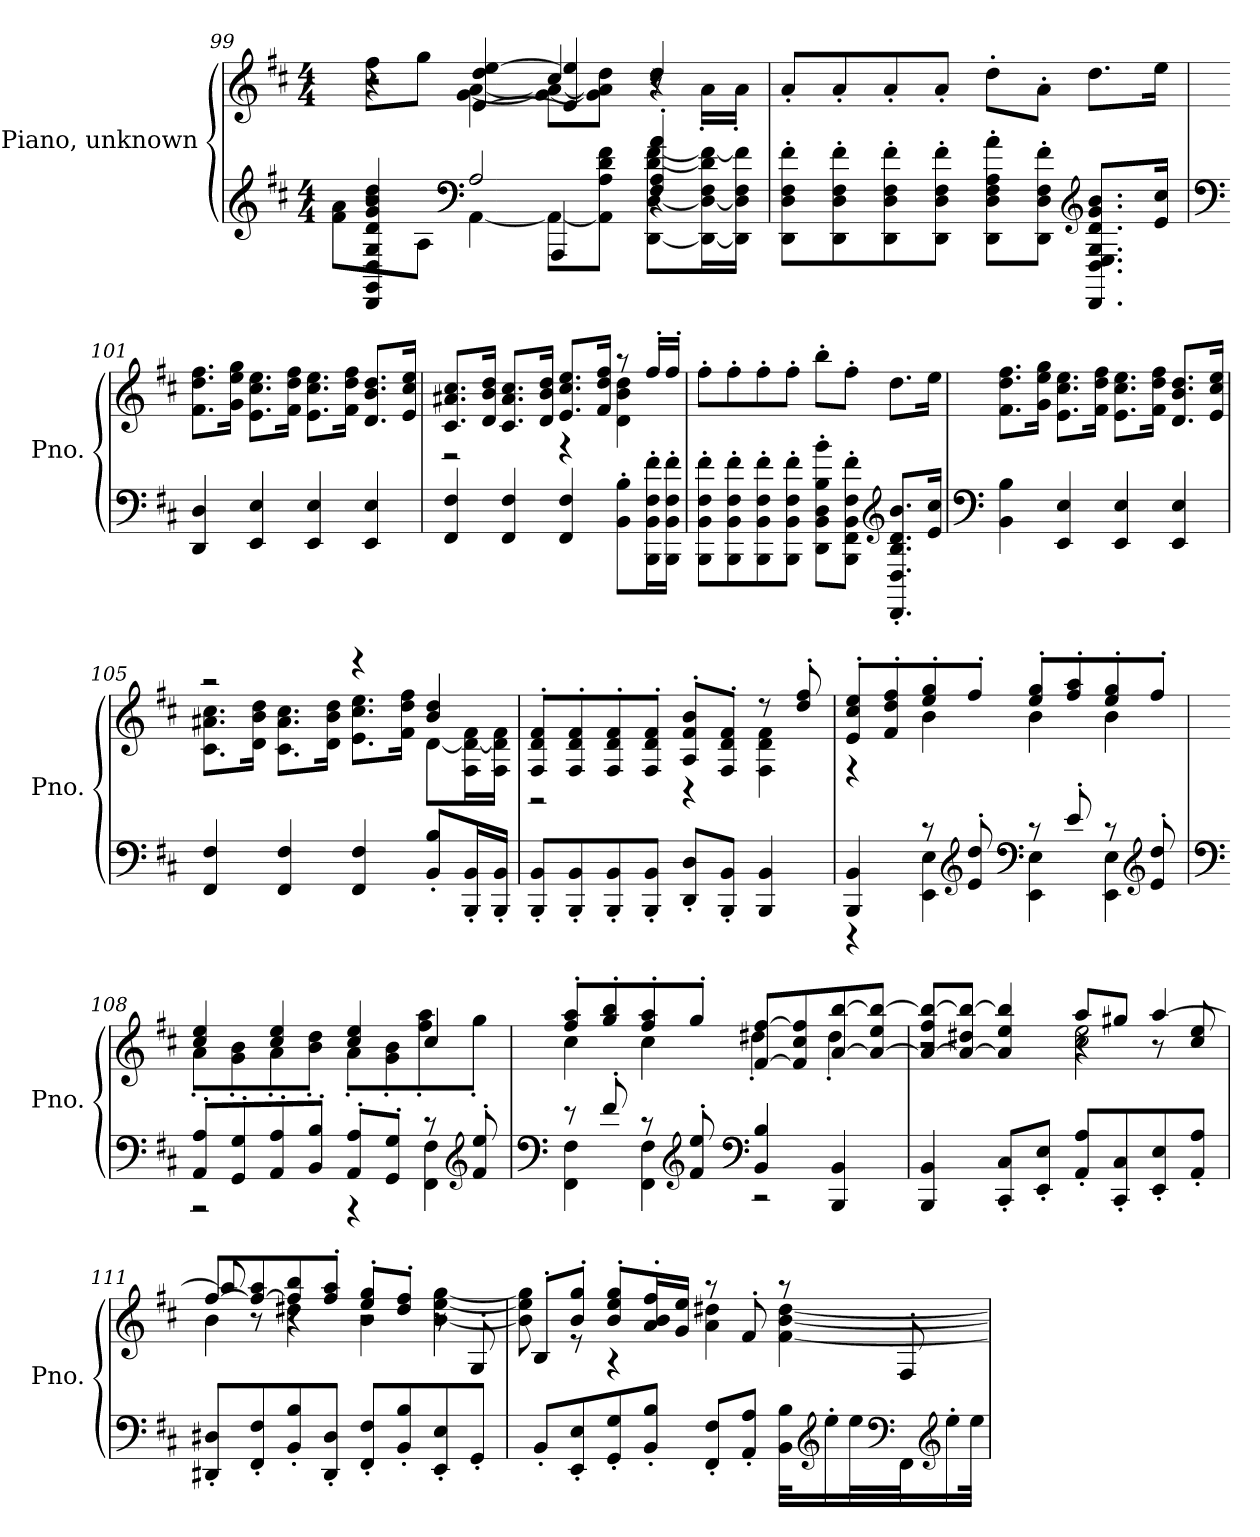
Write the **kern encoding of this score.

**kern	**kern
*part1	*part1
*staff2	*staff1
*I"Piano, unknown	*
*I'Pno.	*
!!LO:LB:g=z
*clefG2	*clefG2
*k[f#c#]	*k[f#c#]
*M4/4	*M4/4
=99	=99
*^	*^
*	*^	*	*^
4DD/ 4GG/ 4D/ 4G/ 4d/ 4g/ 4b/ 4dd/	8f#\ 8a\L	2r	2r	8ff#\L	4r
.	8A\J	.	.	8gg\J	.
*clefF4	*	*	*	*	*
2A/	[4AA\	.	.	[4g\ [4a\	[4e/ 4dd/ [4ee/
.	8AA\L_	4AAA/	4cc#/	8g\_ 8a\_L	4e/] 4ee/]
.	8AA\] 8A\ 8d\ 8f#\J	.	.	8g\] 8a\] 8dd\J	.
4F#/' 4A/' 4a/'	[8DD\ [8D\ [8d\ [8f#\L	4r	4dd/	8r	4r
.	16DD\_ 16D\_ 16F#\ 16d\] 16f#\_L	.	.	16a'\LL	.
.	16DD\] 16D\] 16F#\ 16f#\]JJ	.	.	16a'\JJ	.
*v	*v	*v	*	*	*
*	*v	*v	*v
=100	=100
8DD\' 8D\' 8F#\' 8f#\'L	8a'/L
8DD\' 8D\' 8F#\' 8f#\'	8a'/
8DD\' 8D\' 8F#\' 8f#\'	8a'/
8DD\' 8D\' 8F#\' 8f#\'J	8a'/J
8DD\' 8D\' 8F#\' 8A\' 8a\'L	8dd'\L
8DD\' 8D\' 8F#\' 8f#\'J	8a'\J
*clefG2	*
8.DD/ 8.D/ 8.E/ 8.G/ 8.d/ 8.g/ 8.b/L	8.dd\L
16e/ 16cc#/Jk	16ee\Jk
=101	=101
*clefF4	*
4DD/ 4D/	8.f#\ 8.dd\ 8.ff#\L
.	16g\ 16ee\ 16gg\Jk
4EE/ 4E/	8.e\ 8.cc#\ 8.ee\L
.	16f#\ 16dd\ 16ff#\Jk
4EE/ 4E/	8.e\ 8.cc#\ 8.ee\L
.	16f#\ 16dd\ 16ff#\Jk
4EE/ 4E/	8.d/ 8.b/ 8.dd/L
.	16e/ 16cc#/ 16ee/Jk
!!LO:LB:g=z
=102	=102
*	*^
4FF#/ 4F#/	8.c#/ 8.a#X/ 8.cc#/L	2r
.	16d/ 16b/ 16dd/Jk	.
4FF#/ 4F#/	8.c#/ 8.a#/ 8.cc#/L	.
.	16d/ 16b/ 16dd/Jk	.
4FF#/ 4F#/	8.e/ 8.cc#/ 8.ee/L	4r
.	16f#/ 16dd/ 16ff#/Jk	.
8BB\' 8B\'L	8r	4d\ 4b\ 4dd\
16BBB\' 16BB\' 16F#\' 16f#\'L	16ff#'/LL	.
16BBB\' 16BB\' 16F#\' 16f#\'JJ	16ff#'/JJ	.
*	*v	*v
=103	=103
8BBB\' 8BB\' 8F#\' 8f#\'L	8ff#'\L
8BBB\' 8BB\' 8F#\' 8f#\'	8ff#'\
8BBB\' 8BB\' 8F#\' 8f#\'	8ff#'\
8BBB\' 8BB\' 8F#\' 8f#\'J	8ff#'\J
8DD\' 8BB\' 8D\' 8B\' 8b\'L	8bb'\L
8BBB\' 8FF#\' 8BB\' 8F#\' 8f#\'J	8ff#'\J
*clefG2	*
8.DD/' 8.D/' 8.B/' 8.d/' 8.b/'L	8.dd\L
16e/ 16cc#/Jk	16ee\Jk
=104	=104
*clefF4	*
4BB\ 4B\	8.f#\ 8.dd\ 8.ff#\L
.	16g\ 16ee\ 16gg\Jk
4EE/ 4E/	8.e\ 8.cc#\ 8.ee\L
.	16f#\ 16dd\ 16ff#\Jk
4EE/ 4E/	8.e\ 8.cc#\ 8.ee\L
.	16f#\ 16dd\ 16ff#\Jk
4EE/ 4E/	8.d/ 8.b/ 8.dd/L
.	16e/ 16cc#/ 16ee/Jk
!!LO:LB:g=z
=105	=105
*	*^
4FF#/ 4F#/	2r	8.c#\ 8.a#X\ 8.cc#\L
.	.	16d\ 16b\ 16dd\Jk
4FF#/ 4F#/	.	8.c#\ 8.a#\ 8.cc#\L
.	.	16d\ 16b\ 16dd\Jk
4FF#/ 4F#/	4r	8.e\ 8.cc#\ 8.ee\L
.	.	16f#\ 16dd\ 16ff#\Jk
8BB/' 8B/'L	4b/ 4dd/	[8d\L
16BBB/' 16BB/'L	.	16F#\ 16d\_ 16f#\L
16BBB/' 16BB/'JJ	.	16F#\ 16d\] 16f#\JJ
=106	=106	=106
8BBB/' 8BB/'L	8F#/' 8d/' 8f#/'L	2r
8BBB/' 8BB/'	8F#/' 8d/' 8f#/'	.
8BBB/' 8BB/'	8F#/' 8d/' 8f#/'	.
8BBB/' 8BB/'J	8F#/' 8d/' 8f#/'J	.
8DD/' 8D/'L	8A/' 8f#/' 8b/'L	4r
8BBB/' 8BB/'J	8F#/' 8d/' 8f#/'J	.
4BBB/ 4BB/	8r	4F#\ 4d\ 4f#\
.	8dd/' 8ff#/'	.
=107	=107	=107
*^	*	*
4BBB/ 4BB/	4r	8e/' 8cc#/' 8ee/'L	4r
.	.	8f#/' 8dd/' 8ff#/'	.
8r	4EE\ 4E\	8ee/' 8gg/'	4b\
*clefG2	*	*	*
8e/' 8dd/'	.	8ff#'/J	.
*clefF4	*	*	*
8r	4EE\ 4E\	8ee/' 8gg/'L	4b\
8e'/	.	8ff#/' 8aa/'	.
8r	4EE\ 4E\	8ee/' 8gg/'	4b\
*clefG2	*	*	*
8e/' 8dd/'	.	8ff#'/J	.
!!LO:LB:g=z	!!
=108	=108	=108	=108
*clefF4	*	*	*
8AA/' 8A/'L	2r	4cc#/ 4ee/	8a'\L
8GG/' 8G/'	.	.	8g\' 8b\'
8AA/' 8A/'	.	4cc#/ 4ee/	8a'\
8BB/' 8B/'J	.	.	8b\' 8dd\'J
8AA/' 8A/'L	4r	4cc#/ 4ee/	8a'\L
8GG/' 8G/'J	.	.	8g\' 8b\'
8r	4FF#\ 4F#\	4cc#/	8ff#\' 8aa\'
*clefG2	*	*	*
8f#/' 8ee/'	.	.	8gg'\J
=109	=109	=109	=109
*clefF4	*	*	*
8r	4FF#\ 4F#\	8ff#/' 8aa/'L	4cc#\
8f#'/	.	8gg/' 8bb/'	.
8r	4FF#\ 4F#\	8ff#/' 8aa/'	4cc#\
*clefG2	*	*	*
8f#/' 8ee/'	.	8gg'/J	.
*clefF4	*	*	*
4BB/ 4B/	2r	[8f#/ [8ff#/L	4dd#X'\
.	.	8f#/] 8cc#/ 8ff#/]	.
4BBB/ 4BB/	.	[8a/ [8bb/	4dd#'\
.	.	8a/_ 8ee/ 8bb/_J	.
*v	*v	*	*
=110	=110	=110
*	*	*^
4BBB/ 4BB/	8a/_ 8ff#/ 8bb/_L	2r	2r
.	8a/_ 8dd#X/ 8bb/_J	.	.
8CC#/' 8C#/'L	4a/] 4ee/ 4bb/]	.	.
8EE/' 8E/'J	.	.	.
8AA/' 8A/'L	8aa/L	2cc#\ 2ee\	4r
8CC#/' 8C#/'	8gg#X/J	.	.
8EE/' 8E/'	8r	.	[4aa/
8AA/' 8A/'J	8cc#/ 8ee/	.	.
!!LO:LB:g=z	!!	!!
=111	=111	=111	=111
8DD#X/' 8D#X/'L	[8ff#/L	4b\	8aa/]
8FF#/' 8F#/'	8ff#/_ 8aa/	.	8r
8BB/' 8B/'	8ff#/] 8bb/	4dd#X\	4r
8DD#/' 8D#/'J	8ff#/' 8aa/'J	.	.
8FF#/' 8F#/'L	8ee/' 8gg/'L	4b\	2r
8BB/' 8B/'	8dd#/' 8ff#/'J	.	.
8EE/' 8E/'	8r	[4b\ [4ee\ [4gg\	.
8GG'/J	8G'/	.	.
*	*	*v	*v
=112	=112	=112
8BB'/L	8B'/L	8b\] 8ee\] 8gg\]
8EE/' 8E/'	8b/' 8gg/'J	8r
8GG/' 8G/'	8b/' 8ee/' 8gg/'L	4r
8BB/' 8B/'J	16a/' 16b/' 16ff#/'L	.
.	16g/ 16ee/JJ	.
8FF#/' 8F#/'L	8r	4a\ 4dd#X\
8AA/' 8A/'J	8f#'/	.
32BB\ 32B\KLL	8r	[4f#\ [4b\ [4dd#\
*clefG2	*	*
16ee'\	.	.
32ee\L	.	.
*clefF4	*	*
32FF#\J	8F#'/	.
*clefG2	*	*
16ee'\	.	.
32ee\JJk	.	.
*	*v	*v
=	=
*-	*-
